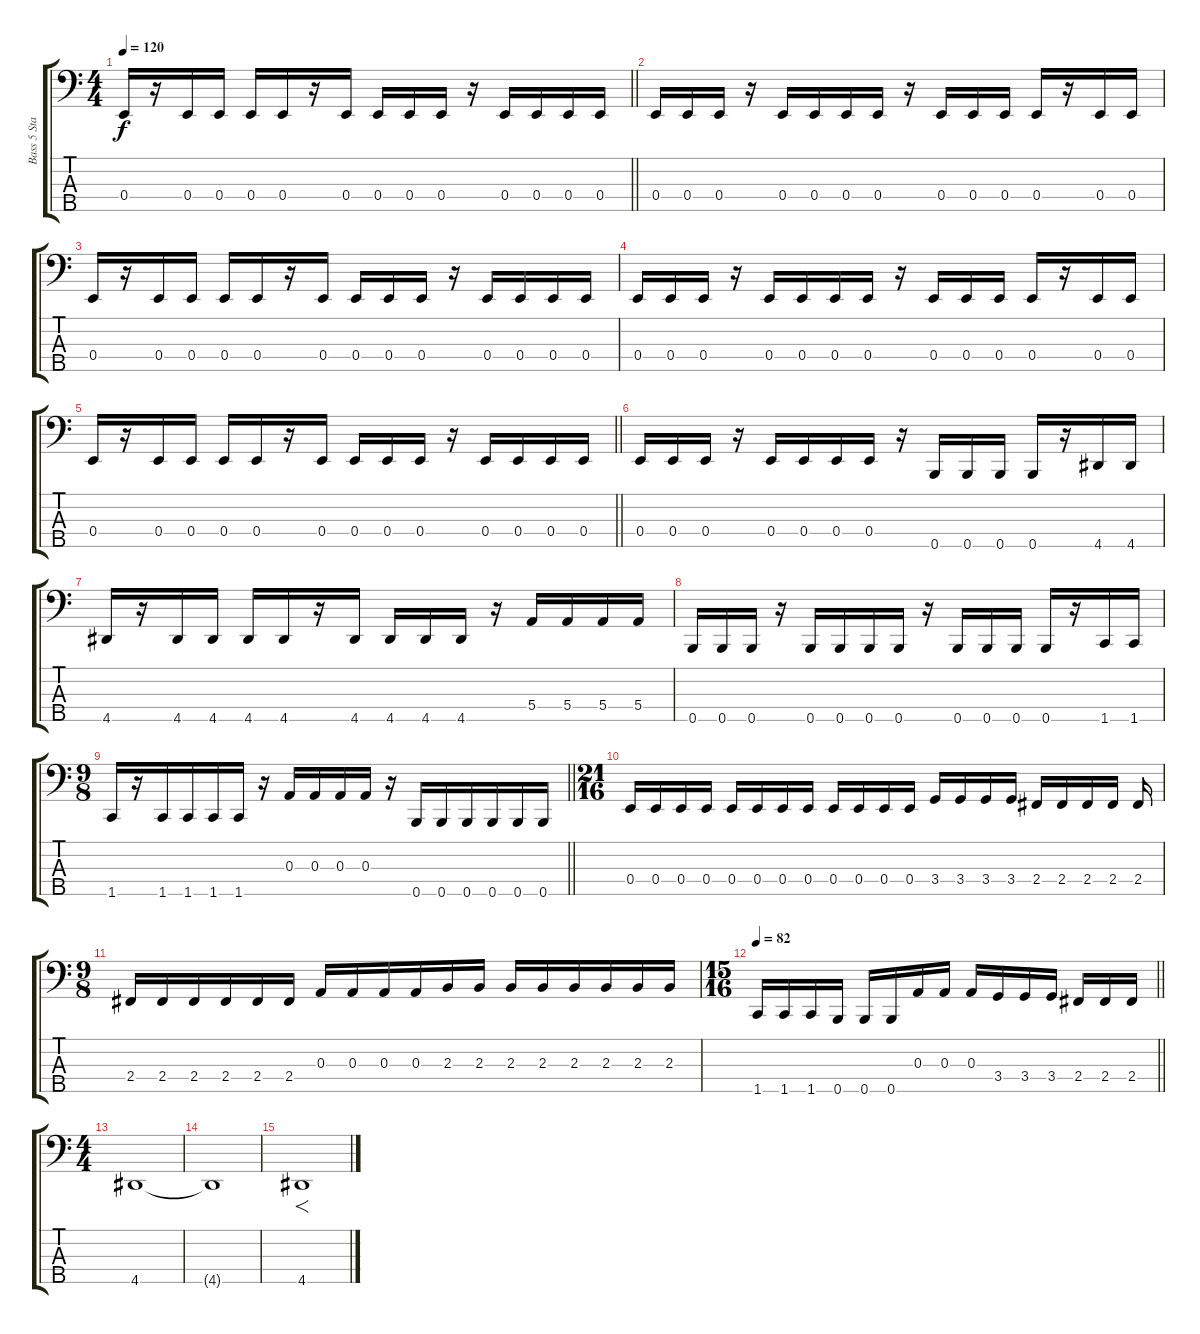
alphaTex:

\track ("Bass 5 Standard" "Bass 5 Sta") {instrument electricbassfinger}
\staff {score tabs}
\tuning (G2 D2 A1 E1 B0) {hide}
\ts (4 4)
\tempo 120
\clef f4
\barLineRight lightlight
\ks c
0.4.16{dy f} r.16 0.4.16 0.4.16 0.4.16 0.4.16 r.16 0.4.16 0.4.16 0.4.16 0.4.16 r.16 0.4.16 0.4.16 0.4.16 0.4.16 |
0.4.16 0.4.16 0.4.16 r.16 0.4.16 0.4.16 0.4.16 0.4.16 r.16 0.4.16 0.4.16 0.4.16 0.4.16 r.16 0.4.16 0.4.16 |
0.4.16 r.16 0.4.16 0.4.16 0.4.16 0.4.16 r.16 0.4.16 0.4.16 0.4.16 0.4.16 r.16 0.4.16 0.4.16 0.4.16 0.4.16 |
0.4.16 0.4.16 0.4.16 r.16 0.4.16 0.4.16 0.4.16 0.4.16 r.16 0.4.16 0.4.16 0.4.16 0.4.16 r.16 0.4.16 0.4.16 |
\barLineRight lightlight
0.4.16 r.16 0.4.16 0.4.16 0.4.16 0.4.16 r.16 0.4.16 0.4.16 0.4.16 0.4.16 r.16 0.4.16 0.4.16 0.4.16 0.4.16 |
\section ("" "")
0.4.16 0.4.16 0.4.16 r.16 0.4.16 0.4.16 0.4.16 0.4.16 r.16 0.5.16 0.5.16 0.5.16 0.5.16 r.16 4.5.16 4.5.16 |
4.5.16 r.16 4.5.16 4.5.16 4.5.16 4.5.16 r.16 4.5.16 4.5.16 4.5.16 4.5.16 r.16 5.4.16 5.4.16 5.4.16 5.4.16 |
0.5.16 0.5.16 0.5.16 r.16 0.5.16 0.5.16 0.5.16 0.5.16 r.16 0.5.16 0.5.16 0.5.16 0.5.16 r.16 1.5.16 1.5.16 |
\ts (9 8)
\barLineRight lightlight
1.5.16 r.16 1.5.16 1.5.16 1.5.16 1.5.16 r.16 0.3.16 0.3.16 0.3.16 0.3.16 r.16 0.5.16 0.5.16 0.5.16 0.5.16 0.5.16 0.5.16 |
\ts (21 16)
0.4.16 0.4.16 0.4.16 0.4.16 0.4.16 0.4.16 0.4.16 0.4.16 0.4.16 0.4.16 0.4.16 0.4.16 3.4.16 3.4.16 3.4.16 3.4.16 2.4.16 2.4.16 2.4.16 2.4.16 2.4.16 |
\ts (9 8)
2.4.16 2.4.16 2.4.16 2.4.16 2.4.16 2.4.16 0.3.16 0.3.16 0.3.16 0.3.16 2.3.16 2.3.16 2.3.16 2.3.16 2.3.16 2.3.16 2.3.16 2.3.16 |
\ts (15 16)
\tempo 82
\barLineRight lightlight
1.5.16 1.5.16 1.5.16 0.5.16 0.5.16 0.5.16 0.3.16 0.3.16 0.3.16 3.4.16 3.4.16 3.4.16 2.4.16 2.4.16 2.4.16 |
\ts (4 4)
4.5.1 |
4.5{t}.1 |
4.5.1{f volume 16}
